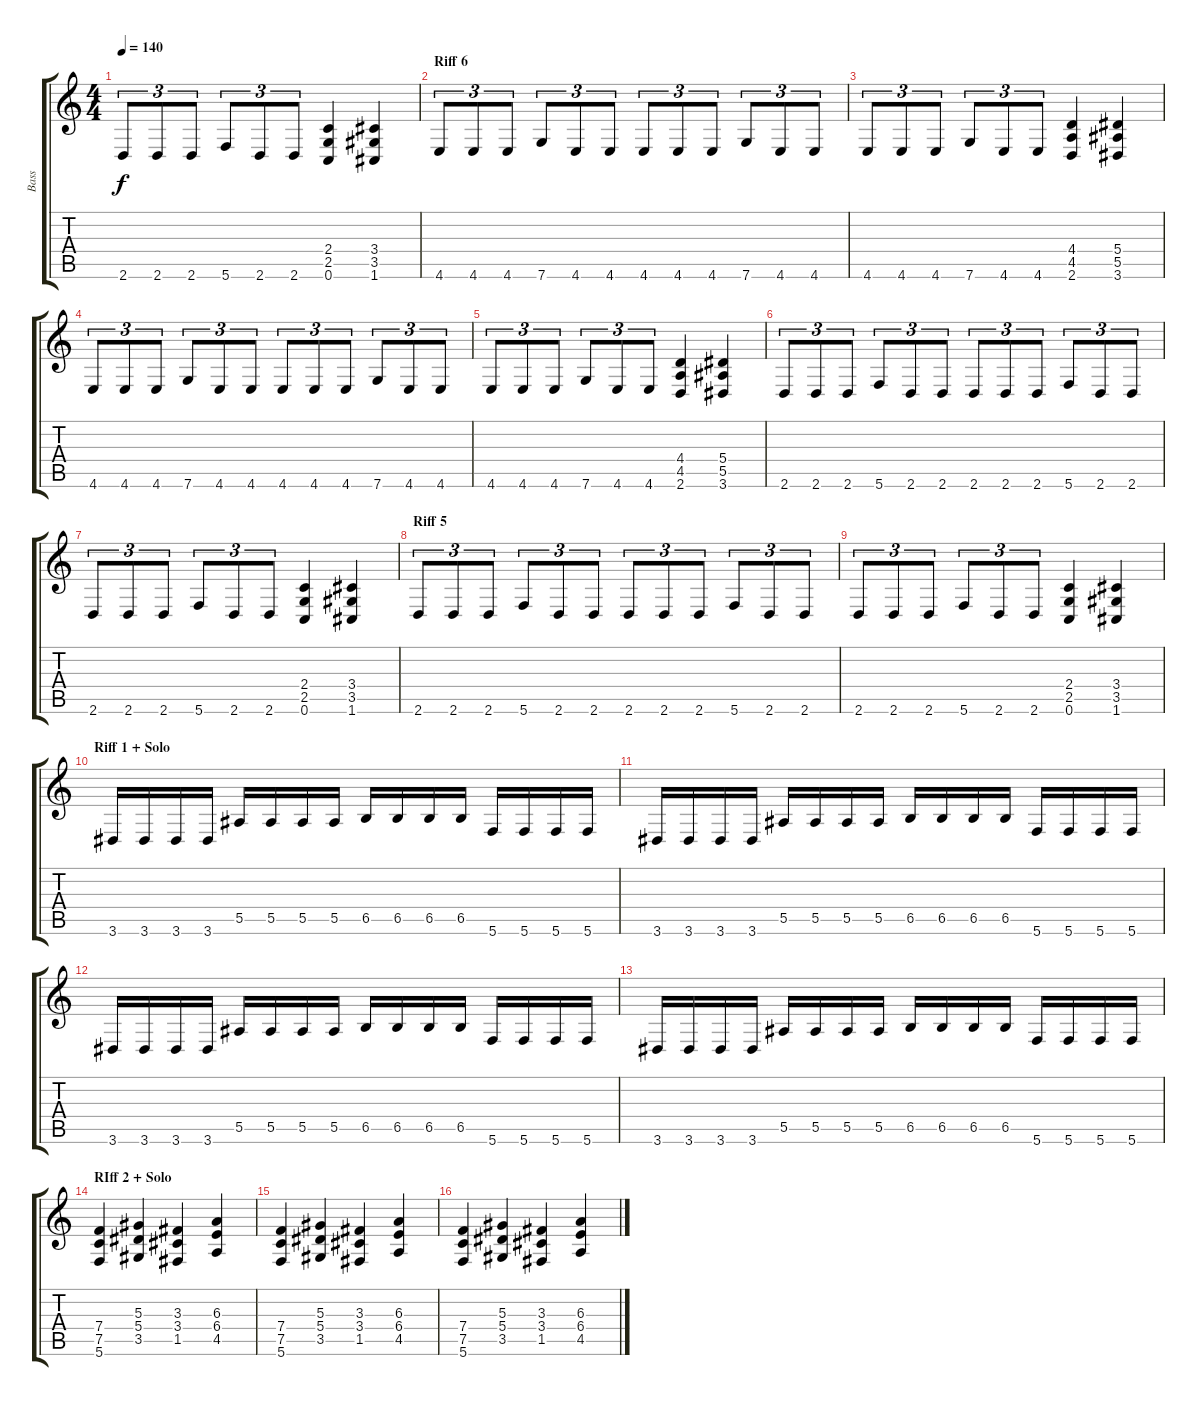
\track ("Bass" "Bass") {instrument electricbasspick}
\staff {score tabs}
\tuning (C4 G3 Eb3 Bb2 F2 C2) {hide}
\ts (4 4)
\tempo 140
\clef g2
\ks c
2.6.8{tu (3 2) dy f} 2.6.8{tu (3 2)} 2.6.8{tu (3 2)} 5.6.8{tu (3 2)} 2.6.8{tu (3 2)} 2.6.8{tu (3 2)} (2.4 2.5 0.6).4 (3.4 3.5 1.6).4 |
\section ("" "Riff 6")
4.6.8{tu (3 2)} 4.6.8{tu (3 2)} 4.6.8{tu (3 2)} 7.6.8{tu (3 2)} 4.6.8{tu (3 2)} 4.6.8{tu (3 2)} 4.6.8{tu (3 2)} 4.6.8{tu (3 2)} 4.6.8{tu (3 2)} 7.6.8{tu (3 2)} 4.6.8{tu (3 2)} 4.6.8{tu (3 2)} |
4.6.8{tu (3 2)} 4.6.8{tu (3 2)} 4.6.8{tu (3 2)} 7.6.8{tu (3 2)} 4.6.8{tu (3 2)} 4.6.8{tu (3 2)} (4.4 4.5 2.6).4 (5.4 5.5 3.6).4 |
4.6.8{tu (3 2)} 4.6.8{tu (3 2)} 4.6.8{tu (3 2)} 7.6.8{tu (3 2)} 4.6.8{tu (3 2)} 4.6.8{tu (3 2)} 4.6.8{tu (3 2)} 4.6.8{tu (3 2)} 4.6.8{tu (3 2)} 7.6.8{tu (3 2)} 4.6.8{tu (3 2)} 4.6.8{tu (3 2)} |
4.6.8{tu (3 2)} 4.6.8{tu (3 2)} 4.6.8{tu (3 2)} 7.6.8{tu (3 2)} 4.6.8{tu (3 2)} 4.6.8{tu (3 2)} (4.4 4.5 2.6).4 (5.4 5.5 3.6).4 |
2.6.8{tu (3 2)} 2.6.8{tu (3 2)} 2.6.8{tu (3 2)} 5.6.8{tu (3 2)} 2.6.8{tu (3 2)} 2.6.8{tu (3 2)} 2.6.8{tu (3 2)} 2.6.8{tu (3 2)} 2.6.8{tu (3 2)} 5.6.8{tu (3 2)} 2.6.8{tu (3 2)} 2.6.8{tu (3 2)} |
2.6.8{tu (3 2)} 2.6.8{tu (3 2)} 2.6.8{tu (3 2)} 5.6.8{tu (3 2)} 2.6.8{tu (3 2)} 2.6.8{tu (3 2)} (2.4 2.5 0.6).4 (3.4 3.5 1.6).4 |
\section ("" "Riff 5")
2.6.8{tu (3 2)} 2.6.8{tu (3 2)} 2.6.8{tu (3 2)} 5.6.8{tu (3 2)} 2.6.8{tu (3 2)} 2.6.8{tu (3 2)} 2.6.8{tu (3 2)} 2.6.8{tu (3 2)} 2.6.8{tu (3 2)} 5.6.8{tu (3 2)} 2.6.8{tu (3 2)} 2.6.8{tu (3 2)} |
2.6.8{tu (3 2)} 2.6.8{tu (3 2)} 2.6.8{tu (3 2)} 5.6.8{tu (3 2)} 2.6.8{tu (3 2)} 2.6.8{tu (3 2)} (2.4 2.5 0.6).4 (3.4 3.5 1.6).4 |
\section ("" "Riff 1 + Solo")
3.6.16 3.6.16 3.6.16 3.6.16 5.5.16 5.5.16 5.5.16 5.5.16 6.5.16 6.5.16 6.5.16 6.5.16 5.6.16 5.6.16 5.6.16 5.6.16 |
3.6.16 3.6.16 3.6.16 3.6.16 5.5.16 5.5.16 5.5.16 5.5.16 6.5.16 6.5.16 6.5.16 6.5.16 5.6.16 5.6.16 5.6.16 5.6.16 |
3.6.16 3.6.16 3.6.16 3.6.16 5.5.16 5.5.16 5.5.16 5.5.16 6.5.16 6.5.16 6.5.16 6.5.16 5.6.16 5.6.16 5.6.16 5.6.16 |
3.6.16 3.6.16 3.6.16 3.6.16 5.5.16 5.5.16 5.5.16 5.5.16 6.5.16 6.5.16 6.5.16 6.5.16 5.6.16 5.6.16 5.6.16 5.6.16 |
\section ("" "RIff 2 + Solo")
(7.4 7.5 5.6).4 (5.3 5.4 3.5).4 (3.3 3.4 1.5).4 (6.3 6.4 4.5).4 |
(7.4 7.5 5.6).4 (5.3 5.4 3.5).4 (3.3 3.4 1.5).4 (6.3 6.4 4.5).4 |
(7.4 7.5 5.6).4 (5.3 5.4 3.5).4 (3.3 3.4 1.5).4 (6.3 6.4 4.5).4
